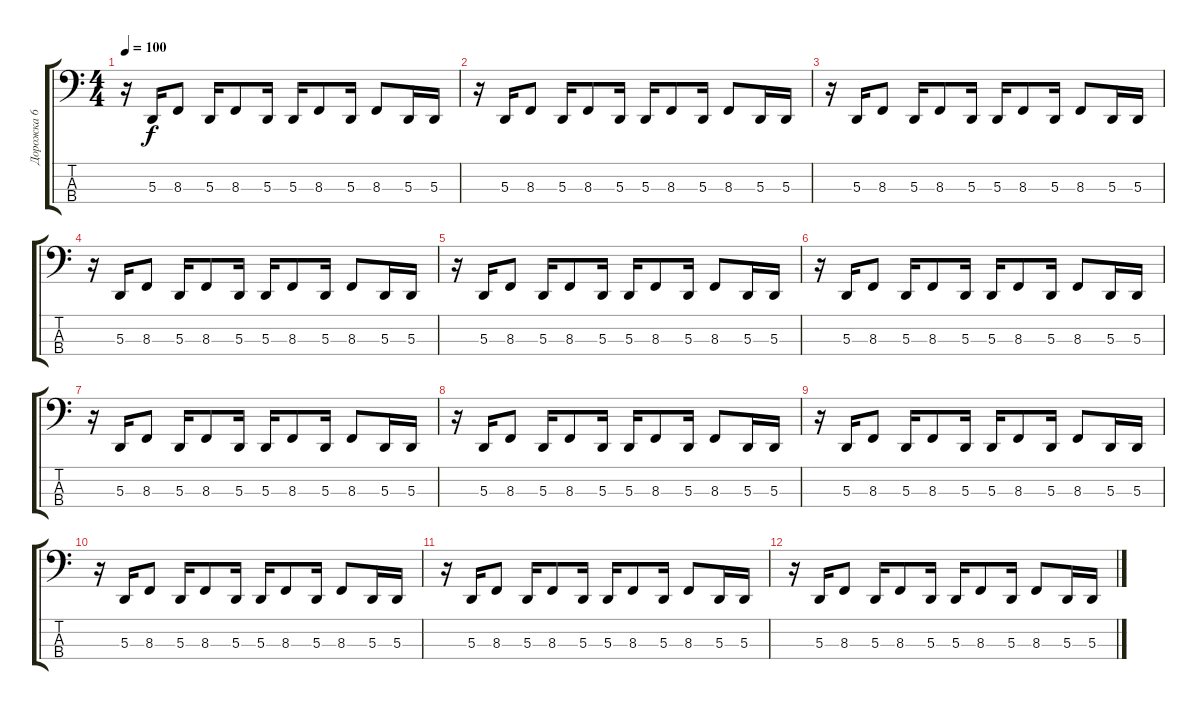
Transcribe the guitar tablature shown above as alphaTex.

\track ("Дорожка 6" "Дорожка 6") {instrument synthbrass1}
\staff {score tabs}
\tuning (G2 D2 A1 E1) {hide}
\ts (4 4)
\tempo 100
\clef f4
\ks c
r.16{dy f} 5.3.16 8.3.8 5.3.16 8.3.8 5.3.16 5.3.16 8.3.8 5.3.16 8.3.8 5.3.16 5.3.16 |
r.16 5.3.16 8.3.8 5.3.16 8.3.8 5.3.16 5.3.16 8.3.8 5.3.16 8.3.8 5.3.16 5.3.16 |
r.16 5.3.16 8.3.8 5.3.16 8.3.8 5.3.16 5.3.16 8.3.8 5.3.16 8.3.8 5.3.16 5.3.16 |
r.16 5.3.16 8.3.8 5.3.16 8.3.8 5.3.16 5.3.16 8.3.8 5.3.16 8.3.8 5.3.16 5.3.16 |
r.16 5.3.16 8.3.8 5.3.16 8.3.8 5.3.16 5.3.16 8.3.8 5.3.16 8.3.8 5.3.16 5.3.16 |
r.16 5.3.16 8.3.8 5.3.16 8.3.8 5.3.16 5.3.16 8.3.8 5.3.16 8.3.8 5.3.16 5.3.16 |
r.16 5.3.16 8.3.8 5.3.16 8.3.8 5.3.16 5.3.16 8.3.8 5.3.16 8.3.8 5.3.16 5.3.16 |
r.16 5.3.16 8.3.8 5.3.16 8.3.8 5.3.16 5.3.16 8.3.8 5.3.16 8.3.8 5.3.16 5.3.16 |
r.16 5.3.16 8.3.8 5.3.16 8.3.8 5.3.16 5.3.16 8.3.8 5.3.16 8.3.8 5.3.16 5.3.16 |
r.16 5.3.16 8.3.8 5.3.16 8.3.8 5.3.16 5.3.16 8.3.8 5.3.16 8.3.8 5.3.16 5.3.16 |
r.16 5.3.16 8.3.8 5.3.16 8.3.8 5.3.16 5.3.16 8.3.8 5.3.16 8.3.8 5.3.16 5.3.16 |
r.16 5.3.16 8.3.8 5.3.16 8.3.8 5.3.16 5.3.16 8.3.8 5.3.16 8.3.8 5.3.16 5.3.16
